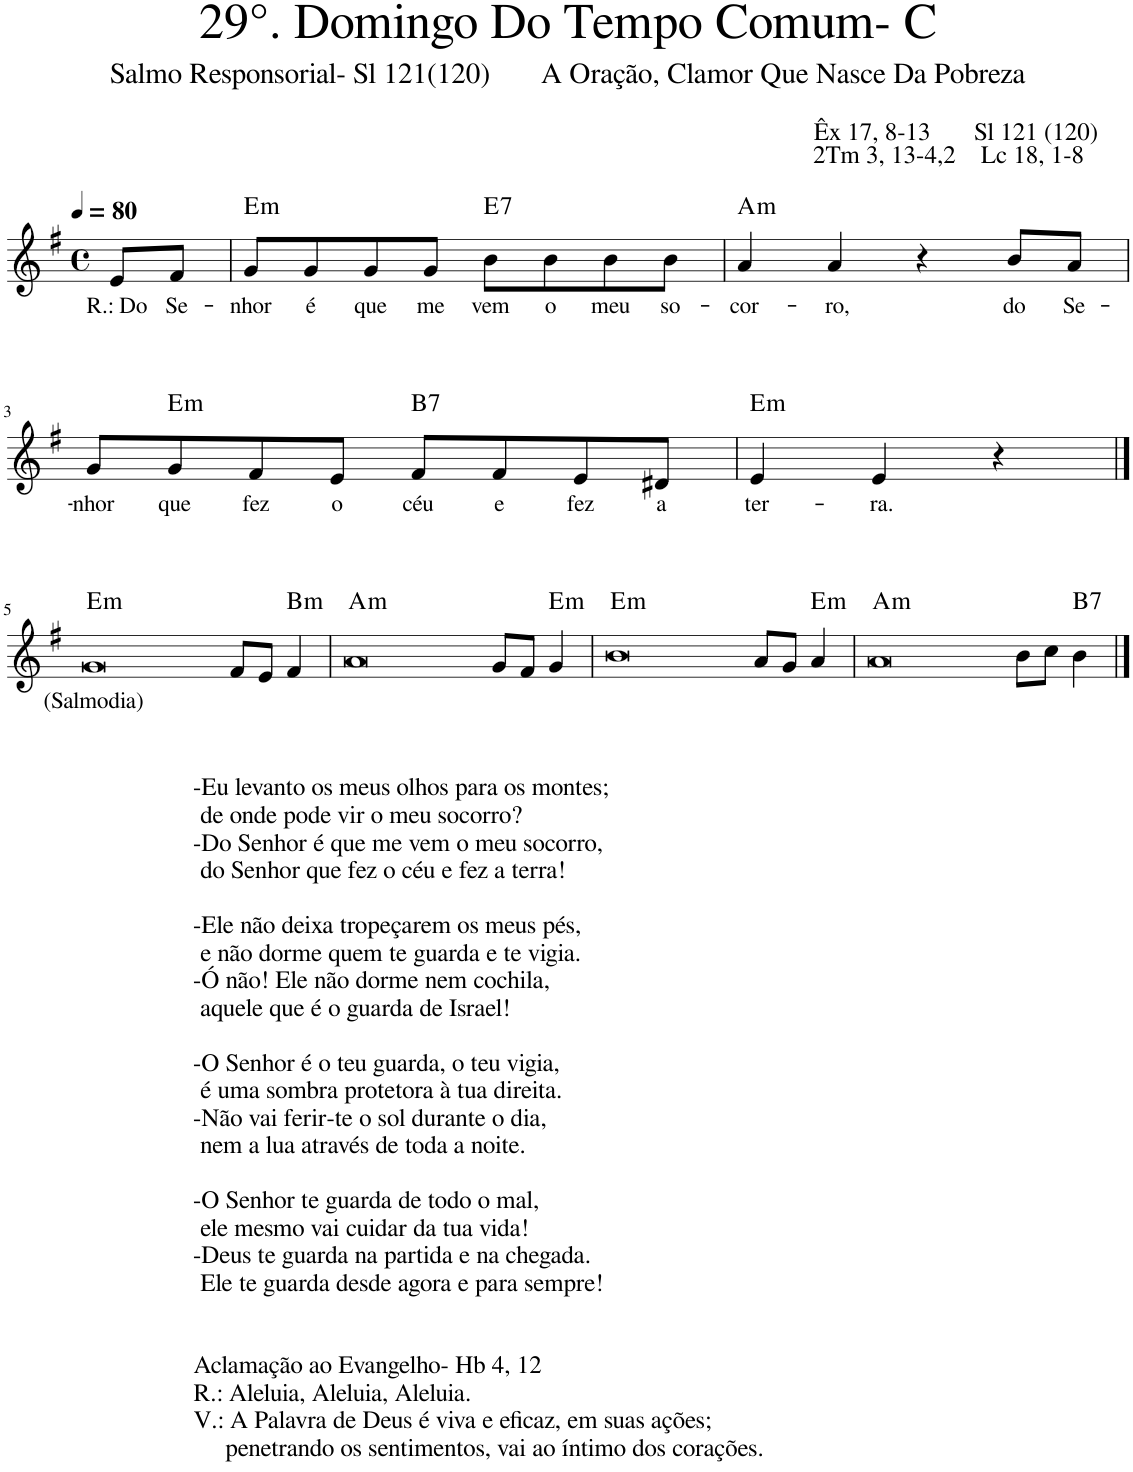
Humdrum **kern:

**kern	**text	**harte
*part1	*part1	*part1
*staff1	*staff1	*
*I"Voz	*	*
*I'Vo.	*	*
*clefG2	*	*
*k[f#]	*	*
*M4/4	*	*
*met(c)	*	*
*MM80	*	*
=	=	=
!	!LO:LY:b	!
8e/L	R.: Do	.
!	!LO:LY:b	!
8f#/J	Se-	.
=1	=1	=1
!	!LO:LY:b	!LO:H:kt=m
8g/L	-nhor	E:min
!	!LO:LY:b	!
8g/	é	.
!	!LO:LY:b	!
8g/	que	.
!	!LO:LY:b	!
8g/J	me	.
!	!LO:LY:b	!LO:H:kt=7
8b\L	vem	E:7
!	!LO:LY:b	!
8b\	o	.
!	!LO:LY:b	!
8b\	meu	.
!	!LO:LY:b	!
8b\J	so-	.
=2	=2	=2
!	!LO:LY:b	!LO:H:kt=m
4a/	-cor-	A:min
!	!LO:LY:b	!
4a/	-ro,	.
4r	.	.
!	!LO:LY:b	!
8b/L	do	.
!	!LO:LY:b	!
8a/J	Se-	.
!!LO:LB:g=z
=3	=3	=3
!	!LO:LY:b	!
8g/L	-nhor	.
!	!LO:LY:b	!LO:H:kt=m
8g/	que	E:min
!	!LO:LY:b	!
8f#/	fez	.
!	!LO:LY:b	!
8e/J	o	.
!	!LO:LY:b	!LO:H:kt=7
8f#/L	céu	B:7
!	!LO:LY:b	!
8f#/	e	.
!	!LO:LY:b	!
8e/	fez	.
!	!LO:LY:b	!
8d#X/J	a	.
=4	=4	=4
!	!LO:LY:b	!LO:H:kt=m
4e/	ter-	E:min
!	!LO:LY:b	!
4e/	-ra.	.
4r	.	.
!!LO:LB:g=z
==5	==5	==5
!LO:TX:b:t=-Eu levanto os meus olhos para os montes;	!	!
!LO:TX:b:t=de onde pode vir o meu socorro?	!	!
!LO:TX:b:t=-Do Senhor é que me vem o meu socorro,	!	!
!LO:TX:b:t=do Senhor que fez o céu e fez a terra!	!	!
!LO:TX:b:t=-Ele não deixa tropeçarem os meus pés,	!	!
!LO:TX:b:t=e não dorme quem te guarda e te vigia.	!	!
!LO:TX:b:t=-Ó não! Ele não dorme nem cochila,	!	!
!LO:TX:b:t=aquele que é o guarda de Israel!	!	!
!LO:TX:b:t=-O Senhor é o teu guarda, o teu vigia,	!	!
!LO:TX:b:t=é uma sombra protetora à tua direita.	!	!
!LO:TX:b:t=-Não vai ferir-te o sol durante o dia,	!	!
!LO:TX:b:t=nem a lua através de toda a noite.	!	!
!LO:TX:b:t=-O Senhor te guarda de todo o mal,	!	!
!LO:TX:b:t=ele mesmo vai cuidar da tua vida!	!	!
!LO:TX:b:t=-Deus te guarda na partida e na chegada.	!	!
!LO:TX:b:t=Ele te guarda desde agora e para sempre!	!	!
!LO:TX:b:t=Aclamação ao Evangelho- Hb 4, 12	!	!
!LO:TX:b:t=R.&colon; Aleluia, Aleluia, Aleluia.	!	!
!LO:TX:b:t=V.&colon; A Palavra de Deus é viva e eficaz, em suas ações;	!	!
!LO:TX:b:t=penetrando os sentimentos, vai ao íntimo dos corações.	!	!
!	!LO:LY:b	!LO:H:kt=m
[1g	(Salmodia)	E:min
1ryy	.	.
8f#/L	.	.
8e/J	.	.
!	!	!LO:H:kt=m
4f#/	.	B:min
=6	=6	=6
!	!	!LO:H:kt=m
[1a	.	A:min
1g]	.	.
8g/L	.	.
8f#/J	.	.
!	!	!LO:H:kt=m
4g/	.	E:min
=7	=7	=7
!	!	!LO:H:kt=m
[1b	.	E:min
1a]	.	.
8a/L	.	.
8g/J	.	.
!	!	!LO:H:kt=m
4a/	.	E:min
=8	=8	=8
!	!	!LO:H:kt=m
[1a	.	A:min
1b]	.	.
8b\L	.	.
8cc\J	.	.
!	!	!LO:H:kt=7
4b\	.	B:7
==9	==9	==9
1a]	.	.
=	=	=
*-	*-	*-
